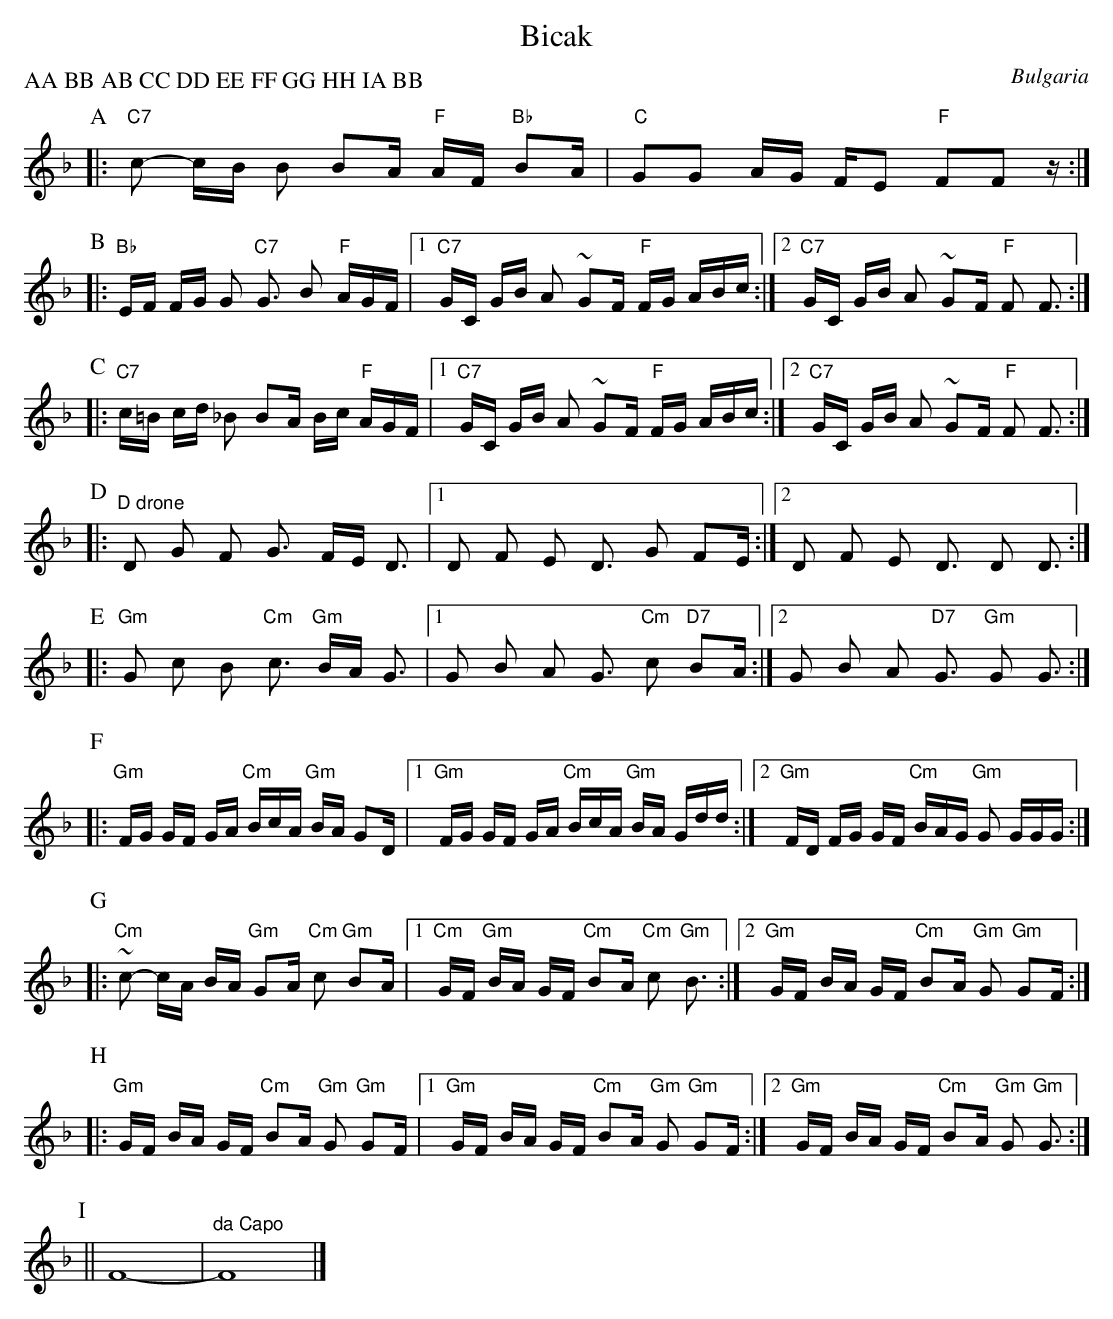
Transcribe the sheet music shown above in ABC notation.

X:1
T:Bicak
O:Bulgaria
M:2.2.2.3.2.3/16
L:1/16
P:AA BB AB CC DD EE FF GG HH IA BB
K:F
P:A
|: "C7"c2- cB B2 B2A "F"AF "Bb"B2A | "C"G2G2 AG FE2 "F"F2F2z :|
P:B
|: "Bb"EF FG G2 "C7"G3 B2 "F"AGF |1 "C7"GC GB A2 ~G2F "F"FG ABc :|2 "C7"GC GB A2 ~G2F "F"F2 F3 :|
P:C
|: "C7"c=B cd _B2 B2A Bc "F"AGF |1 "C7"GC GB A2 ~G2F "F"FG ABc :|2 "C7"GC GB A2 ~G2F "F"F2 F3 :|
P:D
|: "D drone"D2 G2 F2 G3 FE D3 |1 D2 F2 E2 D3 G2 F2E :|2 D2 F2 E2 D3 D2 D3 :|
P:E
|: "Gm"G2 c2 B2 "Cm"c3 "Gm"BA G3 |1 G2 B2 A2 G3 "Cm"c2 "D7"B2A :|2 G2 B2 A2 "D7"G3 "Gm"G2 G3 :|
P:F
|: "Gm"FG GF GA "Cm"BcA "Gm"BA G2D |1 "Gm"FG GF GA "Cm"BcA "Gm"BA Gdd :|2 "Gm"FD FG GF "Cm"BAG "Gm"G2 GGG :|
P:G
|: "Cm"~c2- cA BA "Gm"G2A "Cm"c2 "Gm"B2A |1 "Cm"GF "Gm"BA GF "Cm"B2A "Cm"c2 "Gm"B3 :|2 "Gm"GF BA GF "Cm"B2A "Gm"G2 "Gm"G2F :|
P:H
|: "Gm"GF BA GF "Cm"B2A "Gm"G2 "Gm"G2F |1 "Gm"GF BA GF "Cm"B2A "Gm"G2 "Gm"G2F :|2 "Gm"GF BA GF "Cm"B2A "Gm"G2 "Gm"G3 :|
P:I
|| F16- | "da Capo"F16 |]
